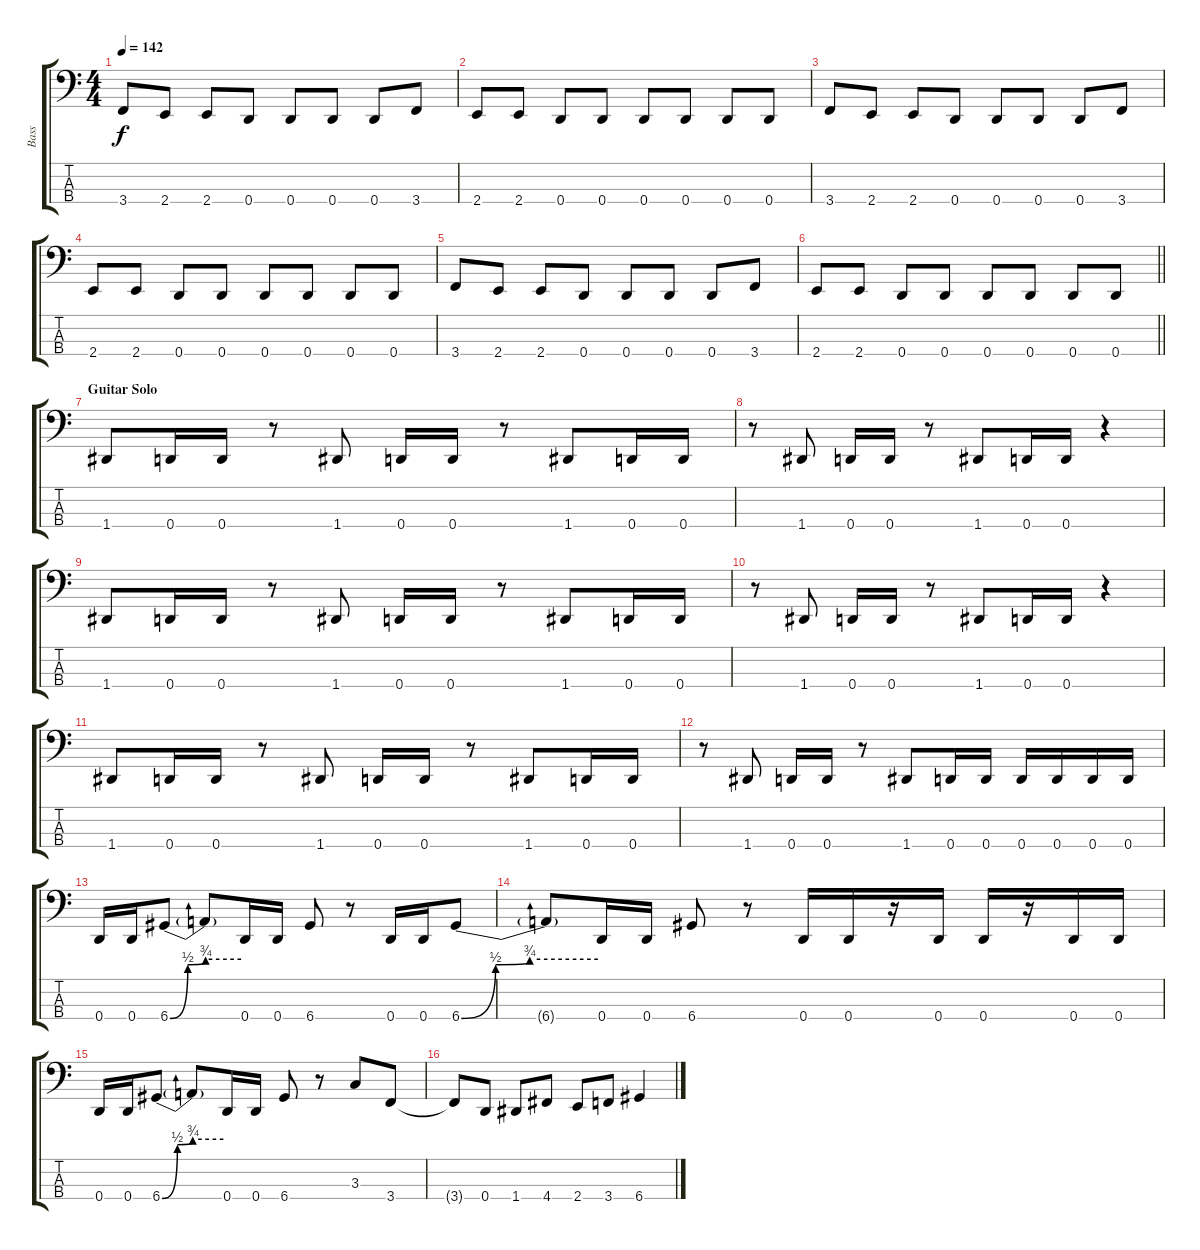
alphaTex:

\track ("Bass" "Bass") {instrument electricbasspick}
\staff {score tabs}
\tuning (G2 D2 A1 D1) {hide}
\ts (4 4)
\tempo 142
\clef f4
\ks c
3.4.8{dy f} 2.4.8 2.4.8 0.4.8 0.4.8 0.4.8 0.4.8 3.4.8 |
2.4.8 2.4.8 0.4.8 0.4.8 0.4.8 0.4.8 0.4.8 0.4.8 |
3.4.8 2.4.8 2.4.8 0.4.8 0.4.8 0.4.8 0.4.8 3.4.8 |
2.4.8 2.4.8 0.4.8 0.4.8 0.4.8 0.4.8 0.4.8 0.4.8 |
3.4.8 2.4.8 2.4.8 0.4.8 0.4.8 0.4.8 0.4.8 3.4.8 |
\barLineRight lightlight
2.4.8 2.4.8 0.4.8 0.4.8 0.4.8 0.4.8 0.4.8 0.4.8 |
\section ("" "Guitar Solo")
1.4.8 0.4.16 0.4.16 r.8 1.4.8 0.4.16 0.4.16 r.8 1.4.8 0.4.16 0.4.16 |
r.8 1.4.8 0.4.16 0.4.16 r.8 1.4.8 0.4.16 0.4.16 r.4 |
1.4.8 0.4.16 0.4.16 r.8 1.4.8 0.4.16 0.4.16 r.8 1.4.8 0.4.16 0.4.16 |
r.8 1.4.8 0.4.16 0.4.16 r.8 1.4.8 0.4.16 0.4.16 r.4 |
1.4.8 0.4.16 0.4.16 r.8 1.4.8 0.4.16 0.4.16 r.8 1.4.8 0.4.16 0.4.16 |
r.8 1.4.8 0.4.16 0.4.16 r.8 1.4.8 0.4.16 0.4.16 0.4.16 0.4.16 0.4.16 0.4.16 |
0.4.16 0.4.16 6.4{be (custom 0 0 15 2 30 3 60 3)}.8 6.4{t}.8 0.4.16 0.4.16 6.4.8 r.8 0.4.16 0.4.16 6.4{be (custom 0 0 15 2 30 3 60 3)}.8 |
6.4{t}.8 0.4.16 0.4.16 6.4.8 r.8 0.4.16 0.4.16 r.16 0.4.16 0.4.16 r.16 0.4.16 0.4.16 |
0.4.16 0.4.16 6.4{be (custom 0 0 15 2 30 3 60 3)}.8 6.4{t}.8 0.4.16 0.4.16 6.4.8 r.8 3.3.8 3.4.8 |
3.4{t}.8 0.4.8 1.4.8 4.4.8 2.4.8 3.4.8 6.4.4
